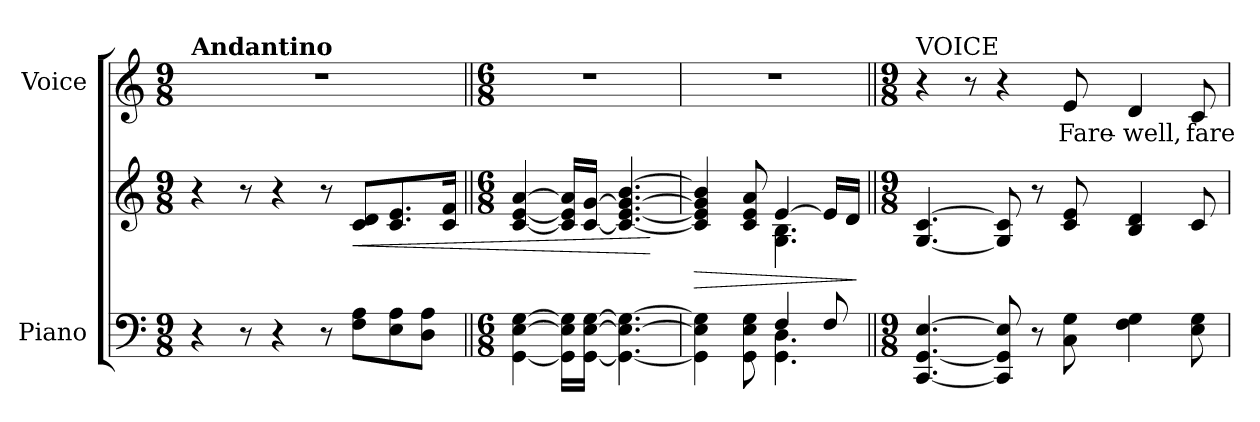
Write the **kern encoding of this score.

**kern	**kern	**dynam	**kern	**text
*part2	*part2	*part2	*part1	*part1
*staff3	*staff2	*staff2/3	*staff1	*staff1
*I"Piano	*	*	*I"Voice	*
*I'Pno	*	*	*	*
*clefF4	*clefG2	*	*clefG2	*
*k[]	*k[]	*	*k[]	*
*M9/8	*M9/8	*	*M9/8	*
=1	=1	=1	=1	=1
!	!	!	!LO:TX:a:B:t=Andantino	!
4r	4r	.	8%9r	.
8r	8r	.	.	.
4r	4r	.	.	.
8r	8r	.	.	.
!	!	!LO:HP:b	!	!
8F\ 8A\L	8c/ 8d/L	<	.	.
8E\ 8A\	8.c/ 8.e/	.	.	.
8D\ 8A\J	.	.	.	.
.	16c/ 16f/Jk	.	.	.
=2||	=2||	=2||	=2||	=2||
*M6/8	*M6/8	*	*M6/8	*
[4GG\ [4E\ [4G\	[4c/ [4e/ [4a/	.	2.r	.
16GG\] 16E\] 16G\]LL	16c/] 16e/] 16a/]LL	.	.	.
[16GG\ [16E\ [16G\JJ	[16c/ [16g/JJ	.	.	.
4.GG\_ 4.E\_ 4.G\_	4.c/_ [4.e/ 4.g/_ [4.b/	.	.	.
.	.	[	.	.
=3	=3	=3	=3	=3
*^	*	*	*	*
!	!	!	!LO:HP:b	!	!
*	*	*^	*	*	*
4GG\] 4E\] 4G\]	4.ryy	4c/] 4e/] 4g/] 4b/]	4.ryy	>	2.r	.
8GG\ 8E\ 8G\	.	8c/ 8e/ 8a/	.	.	.	.
4F/	4.GG\ 4.D\	[4e/	4.G\ 4.B\	.	.	.
8F/	.	16e/LL]	.	.	.	.
.	.	16d/JJ	.	.	.	.
*v	*v	*	*	*	*	*
*	*v	*v	*	*	*
.	.	]	.	.
=4||	=4||	=4||	=4||	=4||
*M9/8	*M9/8	*	*M9/8	*
!	!	!	!LO:TX:a:t=VOICE	!
[4.CC/ [4.GG/ [4.E/	[4.G/ [4.c/	.	4r	.
.	.	.	8r	.
8CC/] 8GG/] 8E/]	8G/] 8c/]	.	4r	.
8r	8r	.	.	.
8C\ 8G\	8c/ 8e/	.	8e/	Fare-
4F\ 4G\	4B/ 4d/	.	4d/	-well,
8E\ 8G\	8c/	.	8c/	fare-
=	=	=	=	=
*-	*-	*-	*-	*-
